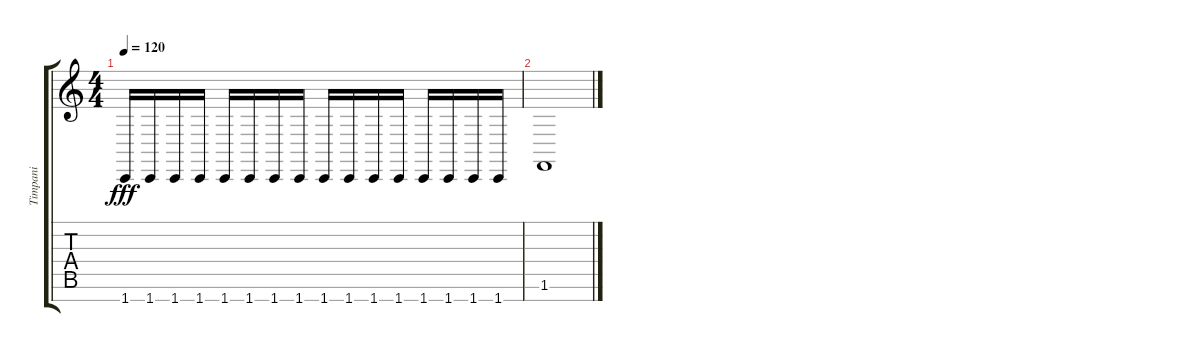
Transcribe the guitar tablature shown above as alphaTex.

\track ("Timpani" "Timpani") {instrument timpani}
\staff {score tabs}
\tuning (E4 B3 G3 D3 A2 E2 B1) {hide}
\ts (4 4)
\tempo 120
\clef g2
\ks c
1.7.16{dy fff volume 16} 1.7.16 1.7.16 1.7.16 1.7.16 1.7.16 1.7.16 1.7.16 1.7.16 1.7.16 1.7.16 1.7.16 1.7.16 1.7.16 1.7.16 1.7.16 |
1.6.1
